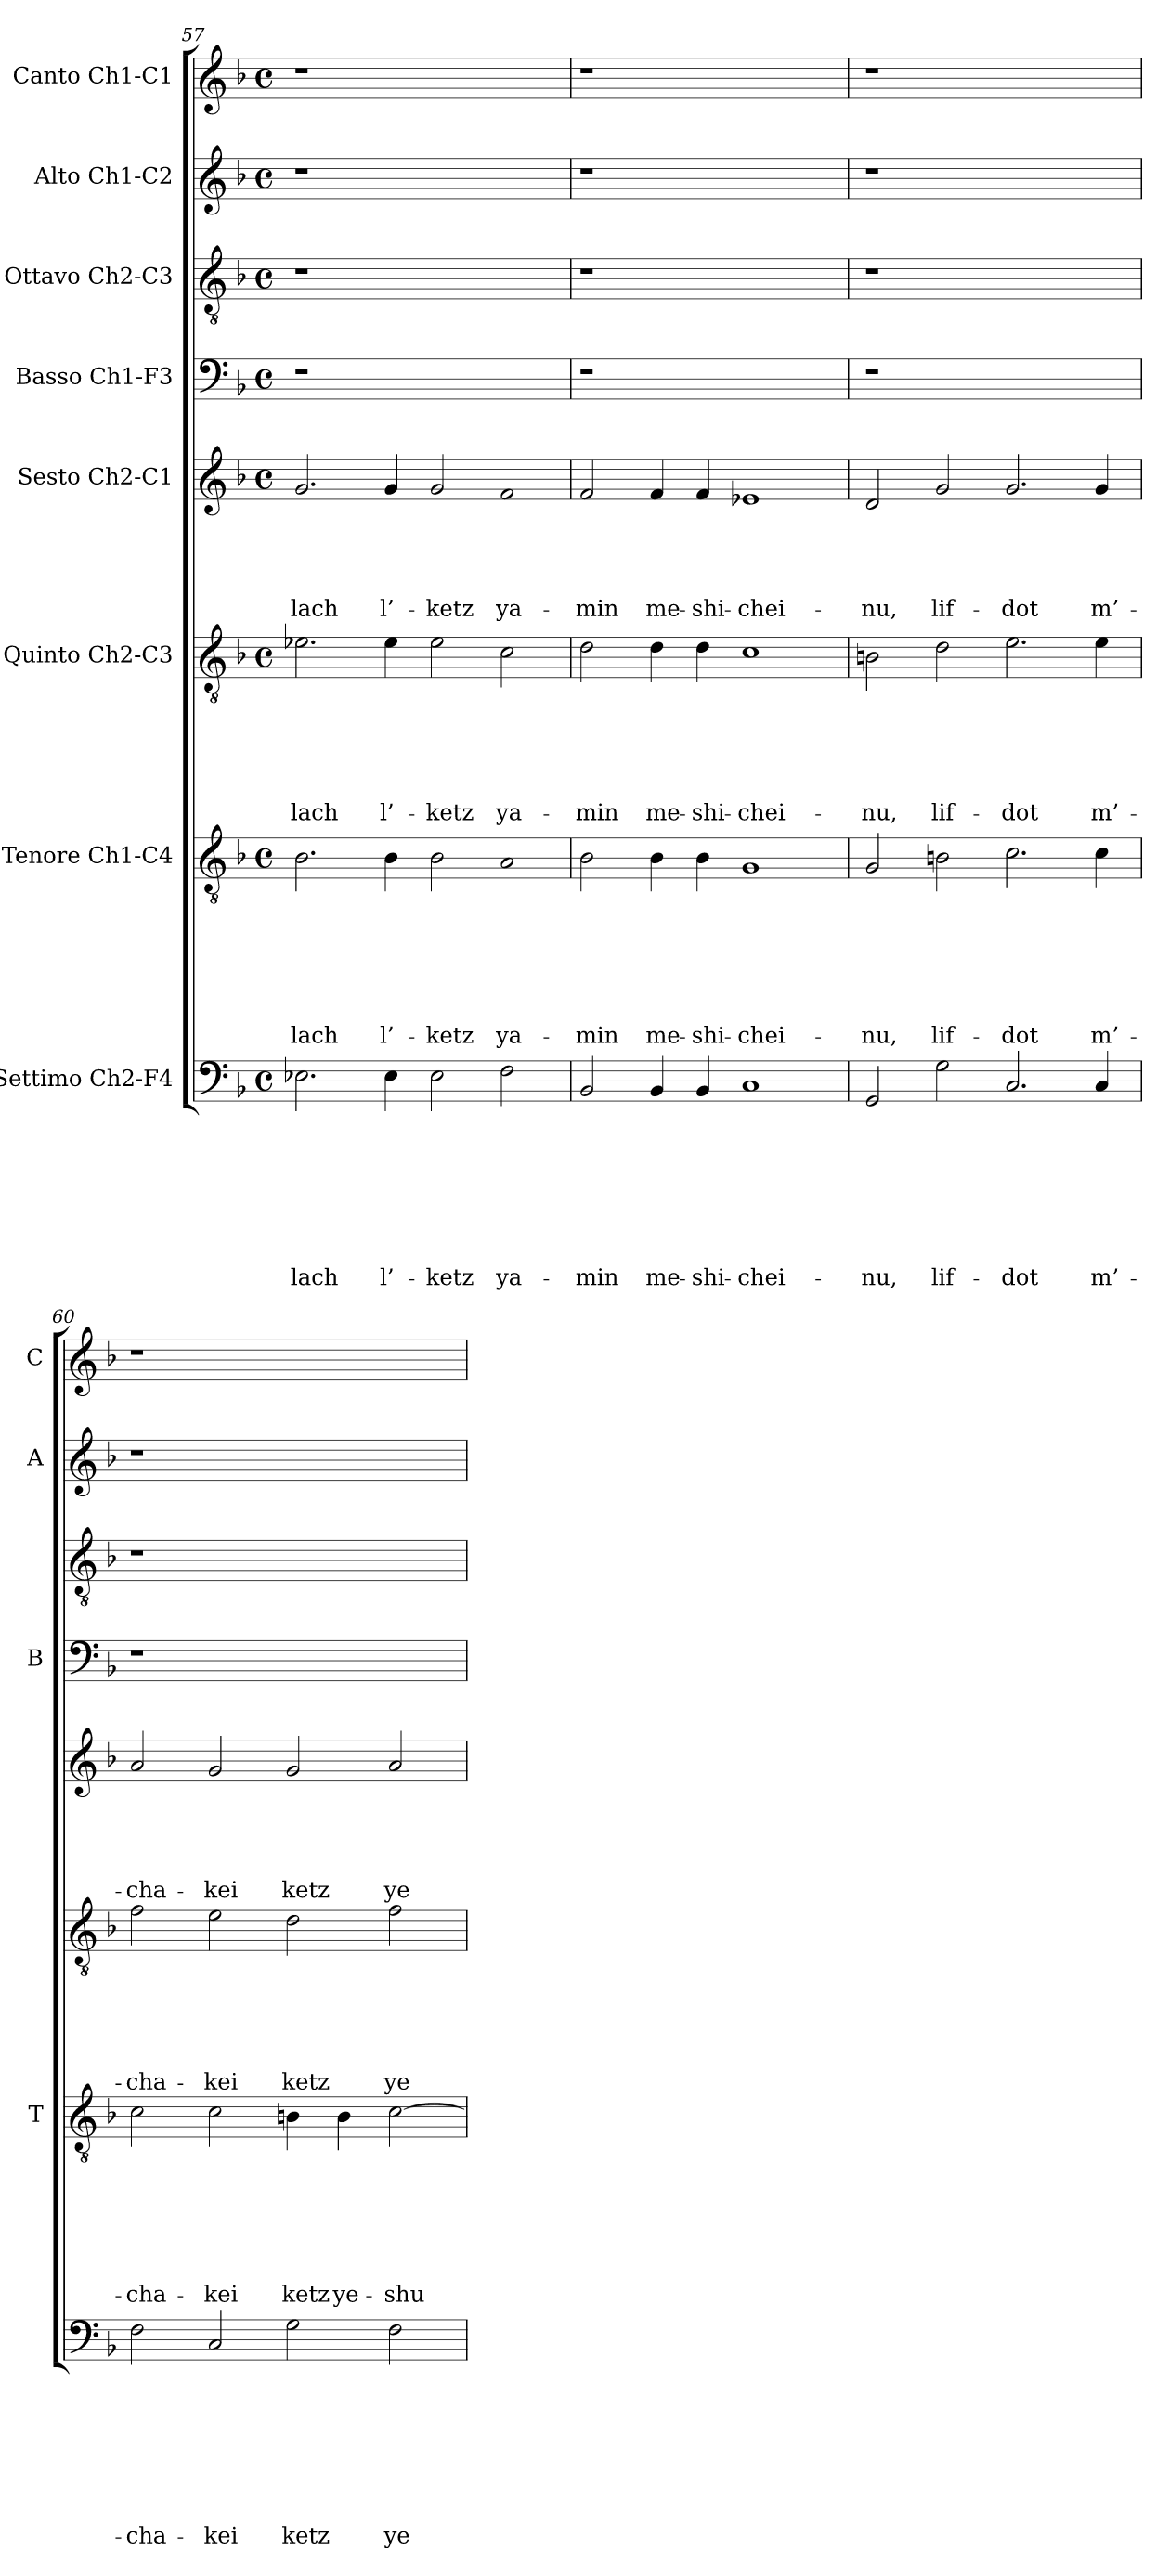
**kern	**text	**text	**text	**text	**text	**text	**text	**text	**kern	**text	**text	**text	**text	**text	**text	**text	**kern	**text	**text	**text	**text	**text	**text	**kern	**text	**text	**text	**text	**text	**kern	**kern	**kern	**kern
*part8	*part8	*part8	*part8	*part8	*part8	*part8	*part8	*part8	*part7	*part7	*part7	*part7	*part7	*part7	*part7	*part7	*part6	*part6	*part6	*part6	*part6	*part6	*part6	*part5	*part5	*part5	*part5	*part5	*part5	*part4	*part3	*part2	*part1
*staff8	*staff8	*staff8	*staff8	*staff8	*staff8	*staff8	*staff8	*staff8	*staff7	*staff7	*staff7	*staff7	*staff7	*staff7	*staff7	*staff7	*staff6	*staff6	*staff6	*staff6	*staff6	*staff6	*staff6	*staff5	*staff5	*staff5	*staff5	*staff5	*staff5	*staff4	*staff3	*staff2	*staff1
*I"Settimo Ch2-F4	*	*	*	*	*	*	*	*	*I"Tenore Ch1-C4	*	*	*	*	*	*	*	*I"Quinto Ch2-C3	*	*	*	*	*	*	*I"Sesto Ch2-C1	*	*	*	*	*	*I"Basso Ch1-F3	*I"Ottavo Ch2-C3	*I"Alto Ch1-C2	*I"Canto Ch1-C1
*	*	*	*	*	*	*	*	*	*I'T	*	*	*	*	*	*	*	*	*	*	*	*	*	*	*	*	*	*	*	*	*I'B	*	*I'A	*I'C
*clefF4	*	*	*	*	*	*	*	*	*clefGv2	*	*	*	*	*	*	*	*clefGv2	*	*	*	*	*	*	*clefG2	*	*	*	*	*	*clefF4	*clefGv2	*clefG2	*clefG2
*k[b-]	*	*	*	*	*	*	*	*	*k[b-]	*	*	*	*	*	*	*	*k[b-]	*	*	*	*	*	*	*k[b-]	*	*	*	*	*	*k[b-]	*k[b-]	*k[b-]	*k[b-]
*F:	*	*	*	*	*	*	*	*	*F:	*	*	*	*	*	*	*	*F:	*	*	*	*	*	*	*F:	*	*	*	*	*	*F:	*F:	*F:	*F:
*M4/4	*	*	*	*	*	*	*	*	*M4/4	*	*	*	*	*	*	*	*M4/4	*	*	*	*	*	*	*M4/4	*	*	*	*	*	*M4/4	*M4/4	*M4/4	*M4/4
*met(c)	*	*	*	*	*	*	*	*	*met(c)	*	*	*	*	*	*	*	*met(c)	*	*	*	*	*	*	*met(c)	*	*	*	*	*	*met(c)	*met(c)	*met(c)	*met(c)
=57	=57	=57	=57	=57	=57	=57	=57	=57	=57	=57	=57	=57	=57	=57	=57	=57	=57	=57	=57	=57	=57	=57	=57	=57	=57	=57	=57	=57	=57	=57	=57	=57	=57
!	!	!	!	!	!	!	!	!LO:LY:b	!	!	!	!	!	!	!	!LO:LY:b	!	!	!	!	!	!	!LO:LY:b	!	!	!	!	!	!LO:LY:b	!	!	!	!
2.E-X\	.	.	.	.	.	.	.	-lach	2.B-\	.	.	.	.	.	.	-lach	2.e-X\	.	.	.	.	.	-lach	2.g/	.	.	.	.	-lach	1r	1r	1r	1r
!	!	!	!	!	!	!	!	!LO:LY:b	!	!	!	!	!	!	!	!LO:LY:b	!	!	!	!	!	!	!LO:LY:b	!	!	!	!	!	!LO:LY:b	!	!	!	!
4E-\	.	.	.	.	.	.	.	l’-	4B-\	.	.	.	.	.	.	l’-	4e-\	.	.	.	.	.	l’-	4g/	.	.	.	.	l’-	.	.	.	.
!	!	!	!	!	!	!	!	!LO:LY:b	!	!	!	!	!	!	!	!LO:LY:b	!	!	!	!	!	!	!LO:LY:b	!	!	!	!	!	!LO:LY:b	!	!	!	!
2E-\	.	.	.	.	.	.	.	-ketz	2B-\	.	.	.	.	.	.	-ketz	2e-\	.	.	.	.	.	-ketz	2g/	.	.	.	.	-ketz	1ryy	1ryy	1ryy	1ryy
!	!	!	!	!	!	!	!	!LO:LY:b	!	!	!	!	!	!	!	!LO:LY:b	!	!	!	!	!	!	!LO:LY:b	!	!	!	!	!	!LO:LY:b	!	!	!	!
2F\	.	.	.	.	.	.	.	ya-	2A/	.	.	.	.	.	.	ya-	2c\	.	.	.	.	.	ya-	2f/	.	.	.	.	ya-	.	.	.	.
=58	=58	=58	=58	=58	=58	=58	=58	=58	=58	=58	=58	=58	=58	=58	=58	=58	=58	=58	=58	=58	=58	=58	=58	=58	=58	=58	=58	=58	=58	=58	=58	=58	=58
!	!	!	!	!	!	!	!	!LO:LY:b	!	!	!	!	!	!	!	!LO:LY:b	!	!	!	!	!	!	!LO:LY:b	!	!	!	!	!	!LO:LY:b	!	!	!	!
2BB-/	.	.	.	.	.	.	.	-min	2B-\	.	.	.	.	.	.	-min	2d\	.	.	.	.	.	-min	2f/	.	.	.	.	-min	1r	1r	1r	1r
!	!	!	!	!	!	!	!	!LO:LY:b	!	!	!	!	!	!	!	!LO:LY:b	!	!	!	!	!	!	!LO:LY:b	!	!	!	!	!	!LO:LY:b	!	!	!	!
4BB-/	.	.	.	.	.	.	.	me-	4B-\	.	.	.	.	.	.	me-	4d\	.	.	.	.	.	me-	4f/	.	.	.	.	me-	.	.	.	.
!	!	!	!	!	!	!	!	!LO:LY:b	!	!	!	!	!	!	!	!LO:LY:b	!	!	!	!	!	!	!LO:LY:b	!	!	!	!	!	!LO:LY:b	!	!	!	!
4BB-/	.	.	.	.	.	.	.	-shi-	4B-\	.	.	.	.	.	.	-shi-	4d\	.	.	.	.	.	-shi-	4f/	.	.	.	.	-shi-	.	.	.	.
!	!	!	!	!	!	!	!	!LO:LY:b	!	!	!	!	!	!	!	!LO:LY:b	!	!	!	!	!	!	!LO:LY:b	!	!	!	!	!	!LO:LY:b	!	!	!	!
1C	.	.	.	.	.	.	.	-chei-	1G	.	.	.	.	.	.	-chei-	1c	.	.	.	.	.	-chei-	1e-X	.	.	.	.	-chei-	1ryy	1ryy	1ryy	1ryy
=59	=59	=59	=59	=59	=59	=59	=59	=59	=59	=59	=59	=59	=59	=59	=59	=59	=59	=59	=59	=59	=59	=59	=59	=59	=59	=59	=59	=59	=59	=59	=59	=59	=59
!	!	!	!	!	!	!	!	!LO:LY:b	!	!	!	!	!	!	!	!LO:LY:b	!	!	!	!	!	!	!LO:LY:b	!	!	!	!	!	!LO:LY:b	!	!	!	!
2GG/	.	.	.	.	.	.	.	-nu,	2G/	.	.	.	.	.	.	-nu,	2Bn\	.	.	.	.	.	-nu,	2d/	.	.	.	.	-nu,	1r	1r	1r	1r
!	!	!	!	!	!	!	!	!LO:LY:b	!	!	!	!	!	!	!	!LO:LY:b	!	!	!	!	!	!	!LO:LY:b	!	!	!	!	!	!LO:LY:b	!	!	!	!
2G\	.	.	.	.	.	.	.	lif-	2Bn\	.	.	.	.	.	.	lif-	2d\	.	.	.	.	.	lif-	2g/	.	.	.	.	lif-	.	.	.	.
!	!	!	!	!	!	!	!	!LO:LY:b	!	!	!	!	!	!	!	!LO:LY:b	!	!	!	!	!	!	!LO:LY:b	!	!	!	!	!	!LO:LY:b	!	!	!	!
2.C/	.	.	.	.	.	.	.	-dot	2.c\	.	.	.	.	.	.	-dot	2.e\	.	.	.	.	.	-dot	2.g/	.	.	.	.	-dot	1ryy	1ryy	1ryy	1ryy
!	!	!	!	!	!	!	!	!LO:LY:b	!	!	!	!	!	!	!	!LO:LY:b	!	!	!	!	!	!	!LO:LY:b	!	!	!	!	!	!LO:LY:b	!	!	!	!
4C/	.	.	.	.	.	.	.	m’-	4c\	.	.	.	.	.	.	m’-	4e\	.	.	.	.	.	m’-	4g/	.	.	.	.	m’-	.	.	.	.
=60	=60	=60	=60	=60	=60	=60	=60	=60	=60	=60	=60	=60	=60	=60	=60	=60	=60	=60	=60	=60	=60	=60	=60	=60	=60	=60	=60	=60	=60	=60	=60	=60	=60
!	!	!	!	!	!	!	!	!LO:LY:b	!	!	!	!	!	!	!	!LO:LY:b	!	!	!	!	!	!	!LO:LY:b	!	!	!	!	!	!LO:LY:b	!	!	!	!
2F\	.	.	.	.	.	.	.	-cha-	2c\	.	.	.	.	.	.	-cha-	2f\	.	.	.	.	.	-cha-	2a/	.	.	.	.	-cha-	1r	1r	1r	1r
!	!	!	!	!	!	!	!	!LO:LY:b	!	!	!	!	!	!	!	!LO:LY:b	!	!	!	!	!	!	!LO:LY:b	!	!	!	!	!	!LO:LY:b	!	!	!	!
2C/	.	.	.	.	.	.	.	-kei	2c\	.	.	.	.	.	.	-kei	2e\	.	.	.	.	.	-kei	2g/	.	.	.	.	-kei	.	.	.	.
!	!	!	!	!	!	!	!	!LO:LY:b	!	!	!	!	!	!	!	!LO:LY:b	!	!	!	!	!	!	!LO:LY:b	!	!	!	!	!	!LO:LY:b	!	!	!	!
2G\	.	.	.	.	.	.	.	ketz	4Bn\	.	.	.	.	.	.	ketz	2d\	.	.	.	.	.	ketz	2g/	.	.	.	.	ketz	1ryy	1ryy	1ryy	1ryy
!	!	!	!	!	!	!	!	!	!	!	!	!	!	!	!	!LO:LY:b	!	!	!	!	!	!	!	!	!	!	!	!	!	!	!	!	!
.	.	.	.	.	.	.	.	.	4B\	.	.	.	.	.	.	ye-	.	.	.	.	.	.	.	.	.	.	.	.	.	.	.	.	.
!	!	!	!	!	!	!	!	!LO:LY:b	!	!	!	!	!	!	!	!LO:LY:b	!	!	!	!	!	!	!LO:LY:b	!	!	!	!	!	!LO:LY:b	!	!	!	!
2F\	.	.	.	.	.	.	.	ye-	[2c\	.	.	.	.	.	.	-shu-	2f\	.	.	.	.	.	ye-	2a/	.	.	.	.	ye-	.	.	.	.
=	=	=	=	=	=	=	=	=	=	=	=	=	=	=	=	=	=	=	=	=	=	=	=	=	=	=	=	=	=	=	=	=	=
*-	*-	*-	*-	*-	*-	*-	*-	*-	*-	*-	*-	*-	*-	*-	*-	*-	*-	*-	*-	*-	*-	*-	*-	*-	*-	*-	*-	*-	*-	*-	*-	*-	*-
